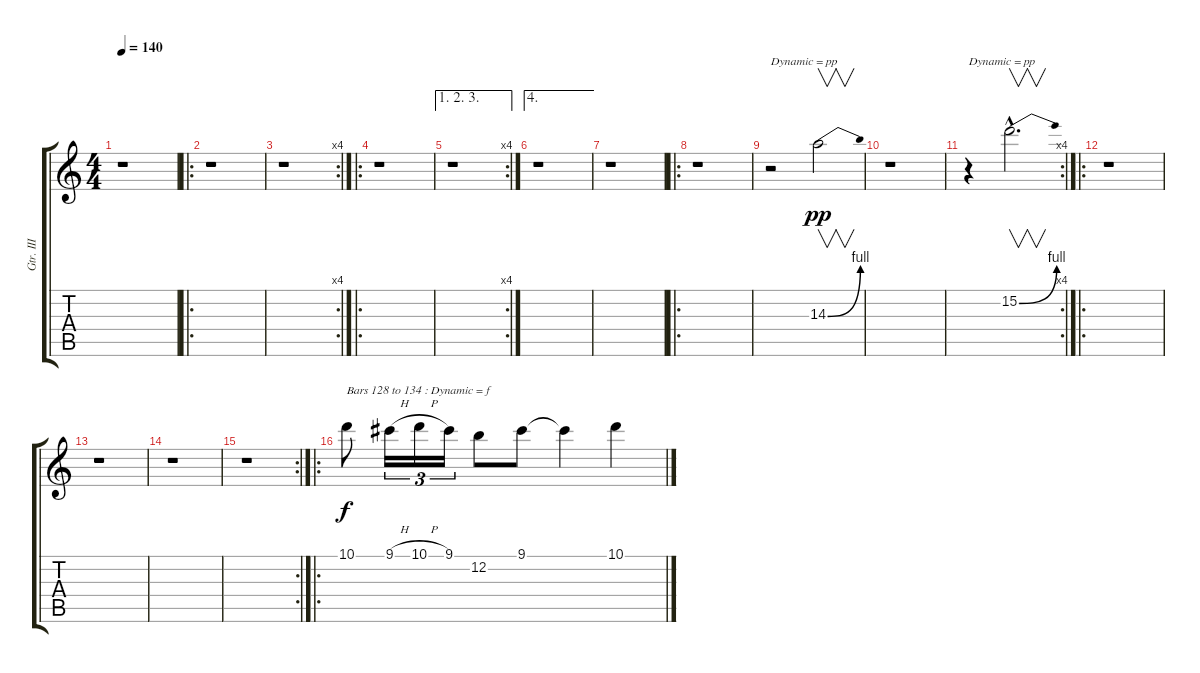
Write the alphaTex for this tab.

\track ("Gtr. III" "Gtr. III") {instrument distortionguitar}
\staff {score tabs}
\tuning (E4 B3 G3 D3 A2 E2) {hide}
\ts (4 4)
\tempo 140
\clef g2
\ks c
r.1{dy mp} |
\ro
r.1 |
\rc 4
r.1 |
\ro
r.1 |
\ae (1 2 3)
\rc 4
r.1 |
\ae 4
r.1 |
r.1 |
\ro
r.1 |
r.2{txt "Dynamic = pp"} 14.3{be (bend 0 0 60 4)}.2{v dy pp} |
r.1 |
\rc 4
r.4{txt "Dynamic = pp"} 15.2{be (bend 0 0 60 4) hac}.2{v d} |
\ro
r.1 |
r.1 |
r.1 |
\rc 2
r.1 |
\ro
10.1.8{txt "Bars 128 to 134 : Dynamic = f" dy f} 9.1{h}.16{tu (3 2)} 10.1{h}.16{tu (3 2)} 9.1.16{tu (3 2)} 12.2.8 9.1.8 9.1{t}.4 10.1.4
